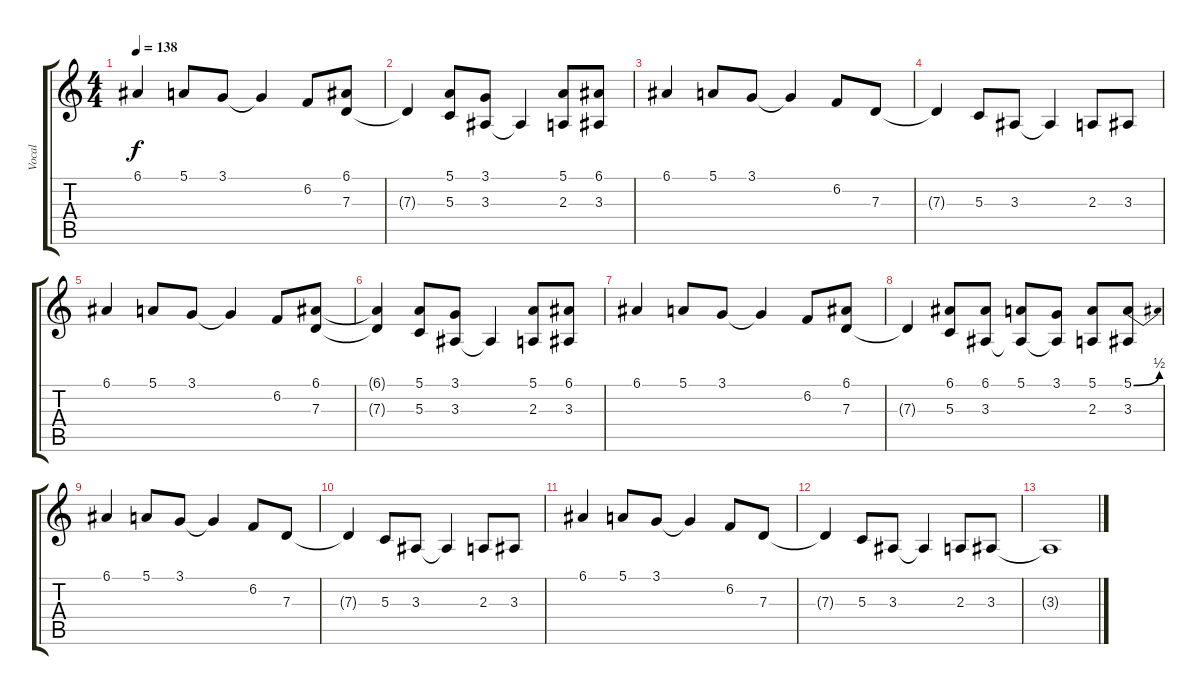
\track ("Vocal" "Vocal") {instrument altosax}
\staff {score tabs}
\tuning (E4 B3 G3 D3 A2 E2) {hide}
\ts (4 4)
\tempo 138
\clef g2
\ks c
6.1.4{dy f} 5.1.8 3.1.8 3.1{t}.4 6.2.8 (6.1 7.3).8 |
7.3{t}.4 (5.1 5.3).8 (3.1 3.3).8 3.3{t}.4 (5.1 2.3).8 (6.1 3.3).8 |
6.1.4 5.1.8 3.1.8 3.1{t}.4 6.2.8 7.3.8 |
7.3{t}.4 5.3.8 3.3.8 3.3{t}.4 2.3.8 3.3.8 |
6.1.4 5.1.8 3.1.8 3.1{t}.4 6.2.8 (6.1 7.3).8 |
(6.1{t} 7.3{t}).4 (5.1 5.3).8 (3.1 3.3).8 3.3{t}.4 (5.1 2.3).8 (6.1 3.3).8 |
6.1.4 5.1.8 3.1.8 3.1{t}.4 6.2.8 (6.1 7.3).8 |
7.3{t}.4 (6.1 5.3).8 (6.1 3.3).8 (5.1 3.3{t}).8 (3.1 3.3{t}).8 (5.1 2.3).8 (5.1{be (bend 0 0 60 2)} 3.3).8 |
6.1.4 5.1.8 3.1.8 3.1{t}.4 6.2.8 7.3.8 |
7.3{t}.4{volume 7} 5.3.8 3.3.8 3.3{t}.4 2.3.8 3.3.8 |
6.1.4 5.1.8 3.1.8 3.1{t}.4 6.2.8 7.3.8 |
7.3{t}.4 5.3.8 3.3.8 3.3{t}.4 2.3.8 3.3.8 |
3.3{t}.1
